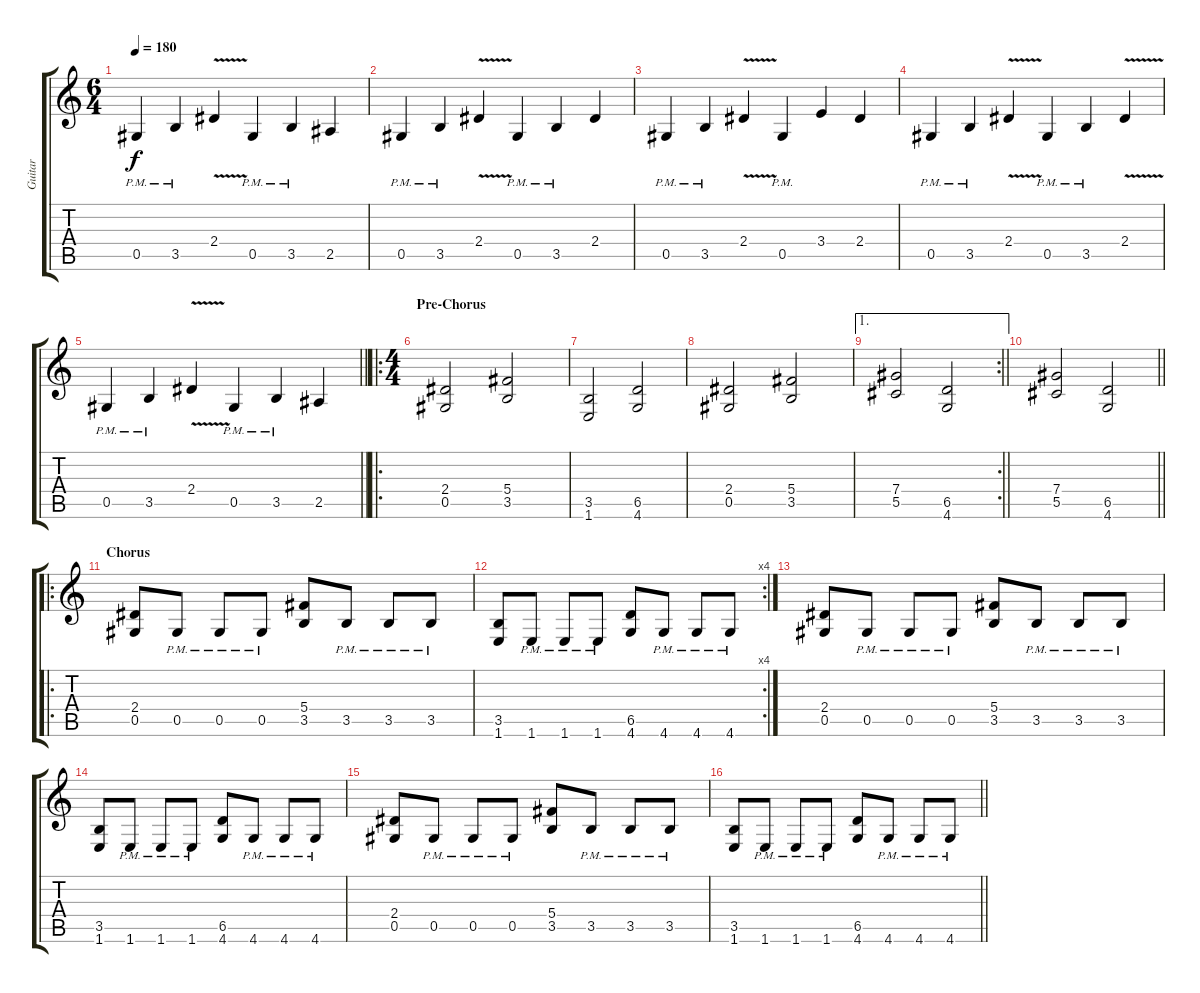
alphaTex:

\track ("Guitar" "Guitar") {instrument distortionguitar}
\staff {score tabs}
\tuning (Eb4 Bb3 Gb3 Db3 Ab2 Eb2) {hide}
\ts (6 4)
\tempo 180
\clef g2
\ks c
0.5{pm}.4{dy f} 3.5{pm}.4 2.4{v}.4 0.5{pm}.4 3.5{pm}.4 2.5.4 |
0.5{pm}.4 3.5{pm}.4 2.4{v}.4 0.5{pm}.4 3.5{pm}.4 2.4.4 |
0.5{pm}.4 3.5{pm}.4 2.4{v}.4 0.5{pm}.4 3.4.4 2.4.4 |
0.5{pm}.4 3.5{pm}.4 2.4{v}.4 0.5{pm}.4 3.5{pm}.4 2.4{v}.4 |
\barLineRight lightlight
0.5{pm}.4 3.5{pm}.4 2.4{v}.4 0.5{pm}.4 3.5{pm}.4 2.5.4 |
\ro
\ts (4 4)
\section ("" "Pre-Chorus")
(2.4 0.5).2 (5.4 3.5).2 |
(3.5 1.6).2 (6.5 4.6).2 |
(2.4 0.5).2 (5.4 3.5).2 |
\ae 1
\rc 2
\barLineRight lightlight
(7.4 5.5).2 (6.5 4.6).2 |
\barLineRight lightlight
(7.4 5.5).2 (6.5 4.6).2 |
\ro
\section ("" "Chorus")
(2.4 0.5).8 0.5{pm}.8 0.5{pm}.8 0.5{pm}.8 (5.4 3.5).8 3.5{pm}.8 3.5{pm}.8 3.5{pm}.8 |
\rc 4
(3.5 1.6).8 1.6{pm}.8 1.6{pm}.8 1.6{pm}.8 (6.5 4.6).8 4.6{pm}.8 4.6{pm}.8 4.6{pm}.8 |
(2.4 0.5).8 0.5{pm}.8 0.5{pm}.8 0.5{pm}.8 (5.4 3.5).8 3.5{pm}.8 3.5{pm}.8 3.5{pm}.8 |
(3.5 1.6).8 1.6{pm}.8 1.6{pm}.8 1.6{pm}.8 (6.5 4.6).8 4.6{pm}.8 4.6{pm}.8 4.6{pm}.8 |
(2.4 0.5).8 0.5{pm}.8 0.5{pm}.8 0.5{pm}.8 (5.4 3.5).8 3.5{pm}.8 3.5{pm}.8 3.5{pm}.8 |
\barLineRight lightlight
(3.5 1.6).8 1.6{pm}.8 1.6{pm}.8 1.6{pm}.8 (6.5 4.6).8 4.6{pm}.8 4.6{pm}.8 4.6{pm}.8
